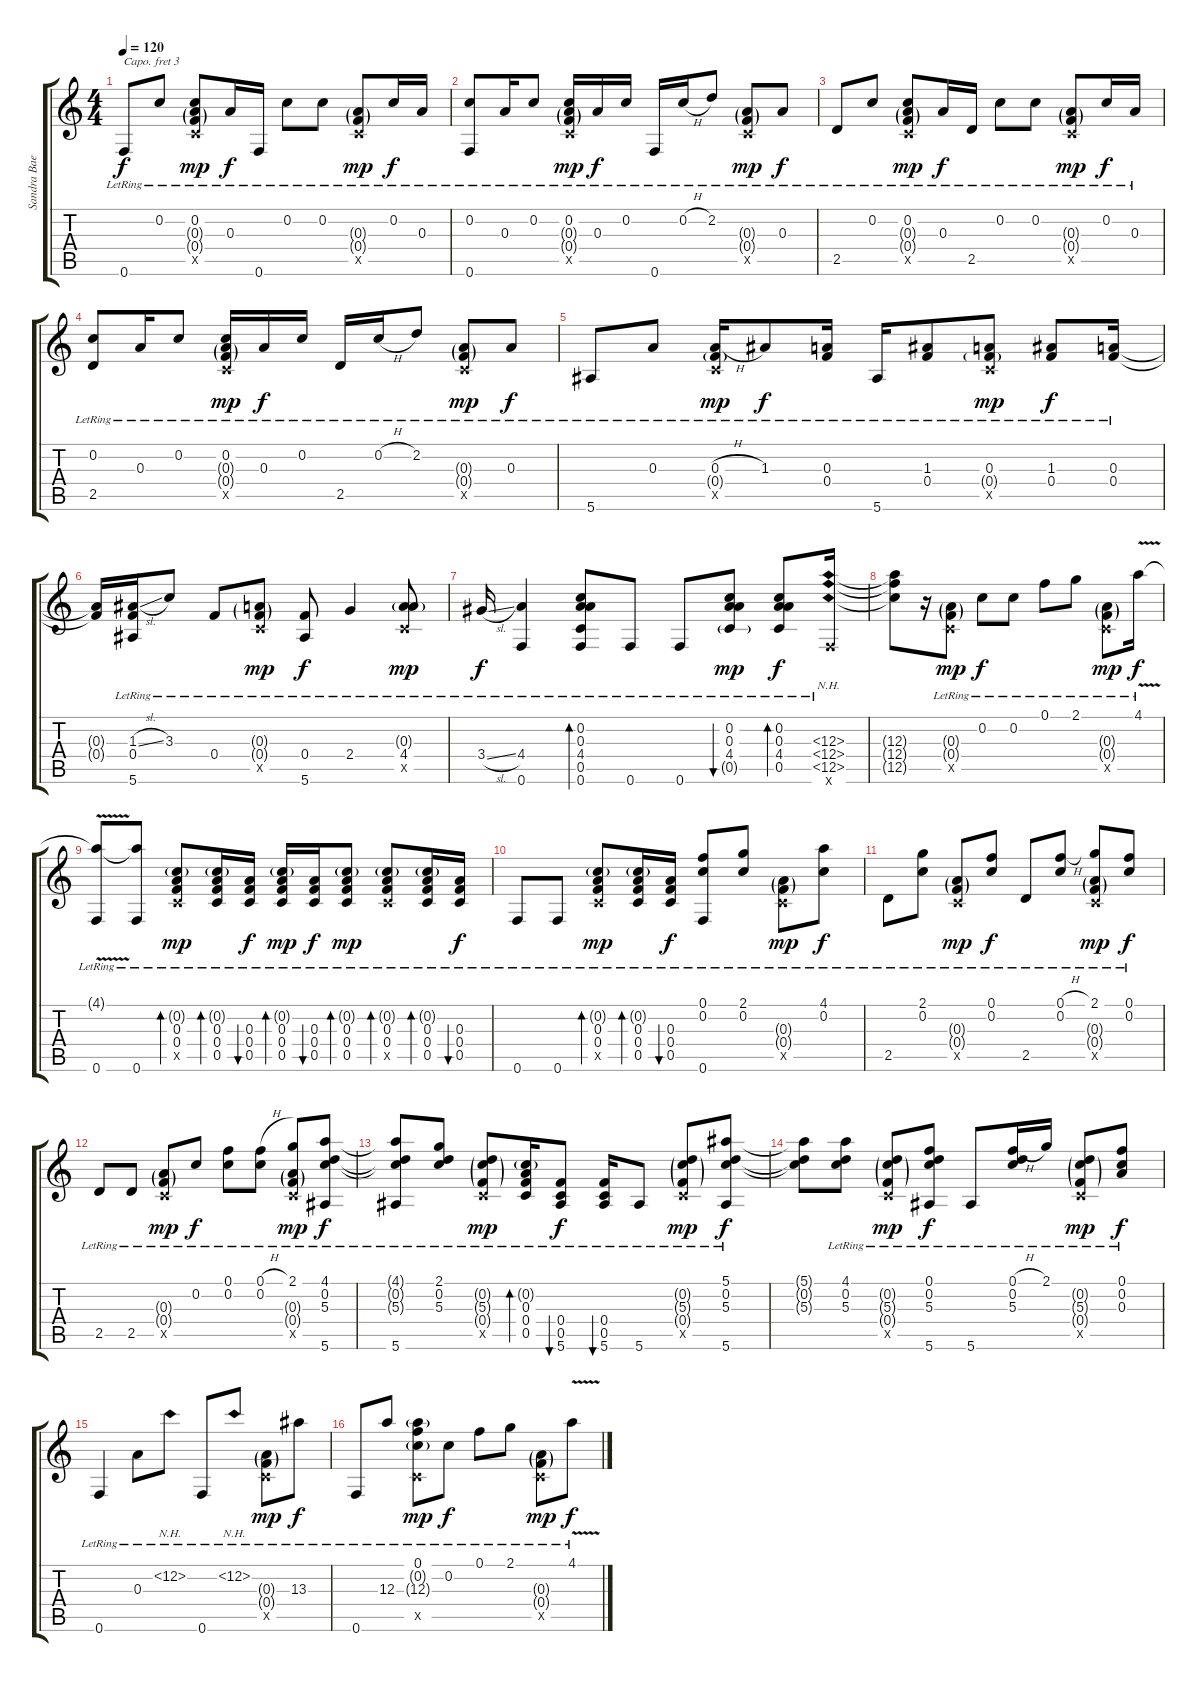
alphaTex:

\track ("Sandra Bae" "Sandra Bae") {instrument acousticguitarsteel}
\staff {score tabs}
\capo 3
\tuning (D4 A3 Gb3 D3 A2 D2) {hide}
\ts (4 4)
\tempo 120
\clef g2
\ks c
0.6{lr}.8{dy f} 0.2{lr}.8 (0.2{lr} 0.3{g lr} 0.4{g lr} 0.5{x}).8{dy mp} 0.3{lr}.16{dy f} 0.6{lr}.16 0.2{lr}.8 0.2{lr}.8 (0.3{g lr} 0.4{g lr} 0.5{x}).8{dy mp} 0.2{lr}.16{dy f} 0.3{lr}.16 |
(0.2{lr} 0.6{lr}).8 0.3{lr}.16 0.2{lr}.8 (0.2{lr} 0.3{g lr} 0.4{g lr} 0.5{x}).16{dy mp} 0.3{lr}.16{dy f} 0.2{lr}.16 0.6{lr}.16 0.2{h lr}.16 2.2{lr}.8 (0.3{g lr} 0.4{g lr} 0.5{x}).8{dy mp} 0.3{lr}.8{dy f} |
2.5{lr}.8 0.2{lr}.8 (0.2{lr} 0.3{g lr} 0.4{g lr} 0.5{x}).8{dy mp} 0.3{lr}.16{dy f} 2.5{lr}.16 0.2{lr}.8 0.2{lr}.8 (0.3{g lr} 0.4{g lr} 0.5{x}).8{dy mp} 0.2{lr}.16{dy f} 0.3{lr}.16 |
(0.2{lr} 2.5{lr}).8 0.3{lr}.16 0.2{lr}.8 (0.2{lr} 0.3{g lr} 0.4{g lr} 0.5{x}).16{dy mp} 0.3{lr}.16{dy f} 0.2{lr}.16 2.5{lr}.16 0.2{h lr}.16 2.2{lr}.8 (0.3{g lr} 0.4{g lr} 0.5{x}).8{dy mp} 0.3{lr}.8{dy f} |
5.6{lr}.8 0.3{lr}.8 (0.3{h lr} 0.4{g lr} 0.5{x}).16{dy mp} 1.3{lr}.8{dy f} (0.3{lr} 0.4{lr}).16 5.6{lr}.16 (1.3{lr} 0.4{lr}).8 (0.3{lr} 0.4{g lr} 0.5{x}).8{dy mp} (1.3{lr} 0.4{lr}).8{dy f} (0.3{lr} 0.4{lr}).16 |
(0.3{t} 0.4{t}).16 (1.3{sl lr} 0.4{lr} 5.6{lr}).16 3.3{lr}.8 0.4{lr}.8 (0.3{g lr} 0.4{g lr} 0.5{x}).8{dy mp} (0.4{lr} 5.6{lr}).8{dy f} 2.4{lr}.4 (0.3{g lr} 4.4{lr} 0.5{x}).8{dy mp} |
3.4{sl lr}.16{dy f} (4.4{lr} 0.6{lr}).4 (0.2{lr} 0.3{lr} 4.4{lr} 0.5{lr} 0.6{lr}).8{bd 60} 0.6{lr}.8 0.6{lr}.8 (0.2{lr} 0.3{lr} 4.4{lr} 0.5{g lr}).8{bu 60 dy mp} (0.2{lr} 0.3{lr} 4.4{lr} 0.5{lr}).8{bd 60 dy f} (12.3{nh lr} 12.4{nh lr} 12.5{nh lr} 0.6{x}).16 |
(12.3{t} 12.4{t} 12.5{t}).8 r.16 (0.3{g lr} 0.4{g lr} 0.5{x}).8{dy mp} 0.2{lr}.8{dy f} 0.2{lr}.8 0.1{lr}.8 2.1{lr}.8 (0.3{g lr} 0.4{g lr} 0.5{x}).8{dy mp} 4.1{v lr}.16{dy f} |
(4.1{t} 0.6{lr}).8 (4.1{t} 0.6{lr}).8 (0.2{g lr} 0.3{lr} 0.4{lr} 0.5{x}).8{bd 60 dy mp} (0.2{g lr} 0.3{lr} 0.4{lr} 0.5{lr}).16{bd 60} (0.3{lr} 0.4{lr} 0.5{lr}).16{bu 60 dy f} (0.2{g lr} 0.3{lr} 0.4{lr} 0.5{lr}).16{bd 60 dy mp} (0.3{lr} 0.4{lr} 0.5{lr}).16{bu 60 dy f} (0.2{g lr} 0.3{lr} 0.4{lr} 0.5{lr}).8{bd 60 dy mp} (0.2{g lr} 0.3{lr} 0.4{lr} 0.5{x}).8{bd 60} (0.2{g lr} 0.3{lr} 0.4{lr} 0.5{lr}).16{bd 60} (0.3{lr} 0.4{lr} 0.5{lr}).16{bu 60 dy f} |
0.6{lr}.8 0.6{lr}.8 (0.2{g lr} 0.3{lr} 0.4{lr} 0.5{x}).8{bd 60 dy mp} (0.2{g lr} 0.3{lr} 0.4{lr} 0.5{lr}).16{bd 60} (0.3{lr} 0.4{lr} 0.5{lr}).16{bu 60 dy f} (0.1{lr} 0.2{lr} 0.6).8 (2.1{lr} 0.2{lr}).8 (0.3{g lr} 0.4{g lr} 0.5{x}).8{dy mp} (4.1{lr} 0.2{lr}).8{dy f} |
2.5{lr}.8 (2.1{lr} 0.2{lr}).8 (0.3{g lr} 0.4{g lr} 0.5{x}).8{dy mp} (0.1{lr} 0.2{lr}).8{dy f} 2.5{lr}.8 (0.1{h lr} 0.2{lr}).8 (2.1{lr} 0.3{g lr} 0.4{g lr} 0.5{x}).8{dy mp} (0.1{lr} 0.2{lr}).8{dy f} |
2.5{lr}.8 2.5{lr}.8 (0.3{g lr} 0.4{g lr} 0.5{x}).8{dy mp} 0.2{lr}.8{dy f} (0.1{lr} 0.2{lr}).8 (0.1{h lr} 0.2{lr}).8 (2.1{lr} 0.3{g lr} 0.4{g lr} 0.5{x}).8{dy mp} (4.1{lr} 0.2{lr} 5.3{lr} 5.6{lr}).8{dy f} |
(4.1{t} 0.2{t} 5.3{t} 5.6{lr}).8 (2.1{lr} 0.2{lr} 5.3{lr}).8 (0.2{g lr} 5.3{g lr} 0.4{g lr} 0.5{x}).8{dy mp} (0.2{g lr} 0.3{lr} 0.4{lr} 0.5{lr}).16{bd 60} (0.4{lr} 0.5{lr} 5.6{lr}).8{bu 60 dy f} (0.4{lr} 0.5{lr} 5.6{lr}).16{bu 60} 5.6{lr}.8 (0.2{g lr} 5.3{g lr} 0.4{g lr} 0.5{x}).8{dy mp} (5.1{lr} 0.2{lr} 5.3{lr} 5.6{lr}).8{dy f} |
(5.1{t} 0.2{t} 5.3{t}).8 (4.1{lr} 0.2{lr} 5.3{lr}).8 (0.2{g lr} 5.3{g lr} 0.4{g lr} 0.5{x}).8{dy mp} (0.1{lr} 0.2{lr} 5.3{lr} 5.6{lr}).8{dy f} 5.6{lr}.8 (0.1{h lr} 0.2{lr} 5.3{lr}).16 2.1{lr}.16 (0.2{g lr} 5.3{g lr} 0.4{g lr} 0.5{x}).8{dy mp} (0.1{lr} 0.2{lr} 0.3{lr}).8{dy f} |
0.6{lr}.4 0.3{lr}.8 12.2{nh lr}.8 0.6{lr}.8 12.2{nh lr}.8 (0.3{g lr} 0.4{g lr} 0.5{x}).8{dy mp} 13.3{lr}.8{dy f} |
0.6{lr}.8 12.3{lr}.8 (0.1{lr} 0.2{g lr} 12.3{g lr} 0.5{x}).8{dy mp} 0.2{lr}.8{dy f} 0.1{lr}.8 2.1{lr}.8 (0.3{g lr} 0.4{g lr} 0.5{x}).8{dy mp} 4.1{v lr}.8{dy f}
